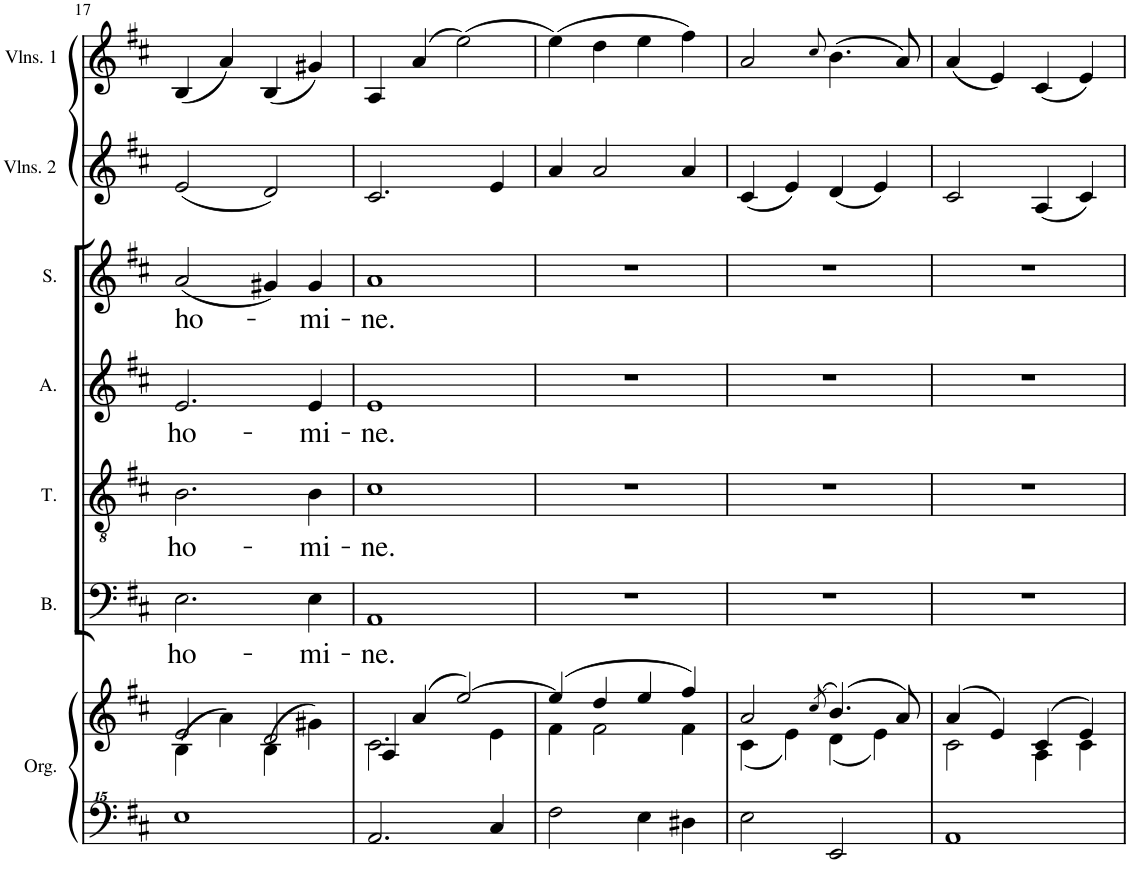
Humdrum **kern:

**kern	**kern	**kern	**text	**kern	**text	**kern	**text	**kern	**text	**kern	**kern
*part7	*part7	*part6	*part6	*part5	*part5	*part4	*part4	*part3	*part3	*part2	*part1
*staff8	*staff7	*staff6	*staff6	*staff5	*staff5	*staff4	*staff4	*staff3	*staff3	*staff2	*staff1
*I"Orgue	*	*I"Bass	*	*I"Tenor	*	*I"Alto	*	*I"Soprano	*	*I"Violins 2	*I"Violins 1
*I'Org.	*	*I'B.	*	*I'T.	*	*I'A.	*	*I'S.	*	*I'Vlns. 2	*I'Vlns. 1
!!LO:PB:g=z
*clefF^^4	*clefG2	*clefF4	*	*clefGv2	*	*clefG2	*	*clefG2	*	*clefG2	*clefG2
*k[f#c#]	*k[f#c#]	*k[f#c#]	*	*k[f#c#]	*	*k[f#c#]	*	*k[f#c#]	*	*k[f#c#]	*k[f#c#]
*M4/4	*M4/4	*M4/4	*	*M4/4	*	*M4/4	*	*M4/4	*	*M4/4	*M4/4
*met(c|)	*met(c|)	*met(c|)	*	*met(c|)	*	*met(c|)	*	*met(c|)	*	*met(c|)	*met(c|)
=17	=17	=17	=17	=17	=17	=17	=17	=17	=17	=17	=17
*	*^	*	*	*	*	*	*	*	*	*	*
!	!	!	!	!LO:LY:b	!	!LO:LY:b	!	!LO:LY:b	!	!LO:LY:b	!	!
1ee	(4B\	2e/	2.E\	ho-	2.B\	ho-	2.e/	ho-	(2a/	ho-	(2e/	(4B/
.	4a\)	.	.	.	.	.	.	.	.	.	.	4a/)
.	(4B\	2d/	.	.	.	.	.	.	4g#X/)	.	2d/)	(4B/
!	!	!	!	!LO:LY:b	!	!LO:LY:b	!	!LO:LY:b	!	!LO:LY:b	!	!
.	4g#X\)	.	4E\	-mi-	4B\	-mi-	4e/	-mi-	4g#/	-mi-	.	4g#X/)
=18	=18	=18	=18	=18	=18	=18	=18	=18	=18	=18	=18	=18
!	!	!	!	!LO:LY:b	!	!LO:LY:b	!	!LO:LY:b	!	!LO:LY:b	!	!
2.a/	4A/	2.c#\	1AA	-ne.	1c#	-ne.	1e	-ne.	1a	-ne.	2.c#/	4A/
.	(4a/	.	.	.	.	.	.	.	.	.	.	(4a/
.	[2ee/)	.	.	.	.	.	.	.	.	.	.	(2ee\)
4cc#/	.	4e\	.	.	.	.	.	.	.	.	4e/	.
=19	=19	=19	=19	=19	=19	=19	=19	=19	=19	=19	=19	=19
2ff#\	(4ee/]	4f#\	1r	.	1r	.	1r	.	1r	.	4a/	(4ee\)
.	4dd/	2f#\	.	.	.	.	.	.	.	.	2a/	4dd\
4ee\	4ee/	.	.	.	.	.	.	.	.	.	.	4ee\
4dd#X\	4ff#/)	4f#\	.	.	.	.	.	.	.	.	4a/	4ff#\)
=20	=20	=20	=20	=20	=20	=20	=20	=20	=20	=20	=20	=20
2ee\	2a/	(4c#\	1r	.	1r	.	1r	.	1r	.	(4c#/	2a/
.	.	4e\)	.	.	.	.	.	.	.	.	4e/)	.
.	(8qcc#/	.	.	.	.	.	.	.	.	.	.	8qcc#/
2e/	(4.b/)	(4d\	.	.	.	.	.	.	.	.	(4d/	(4.b\
.	.	4e\)	.	.	.	.	.	.	.	.	4e/)	.
.	8a/)	.	.	.	.	.	.	.	.	.	.	8a/)
=21	=21	=21	=21	=21	=21	=21	=21	=21	=21	=21	=21	=21
1a	(4a/	2c#\	1r	.	1r	.	1r	.	1r	.	2c#/	(4a/
.	4e/)	.	.	.	.	.	.	.	.	.	.	4e/)
.	(4c#/	4A\	.	.	.	.	.	.	.	.	(4A/	(4c#/
.	4e/)	4c#\	.	.	.	.	.	.	.	.	4c#/)	4e/)
*	*v	*v	*	*	*	*	*	*	*	*	*	*
=	=	=	=	=	=	=	=	=	=	=	=
*-	*-	*-	*-	*-	*-	*-	*-	*-	*-	*-	*-
